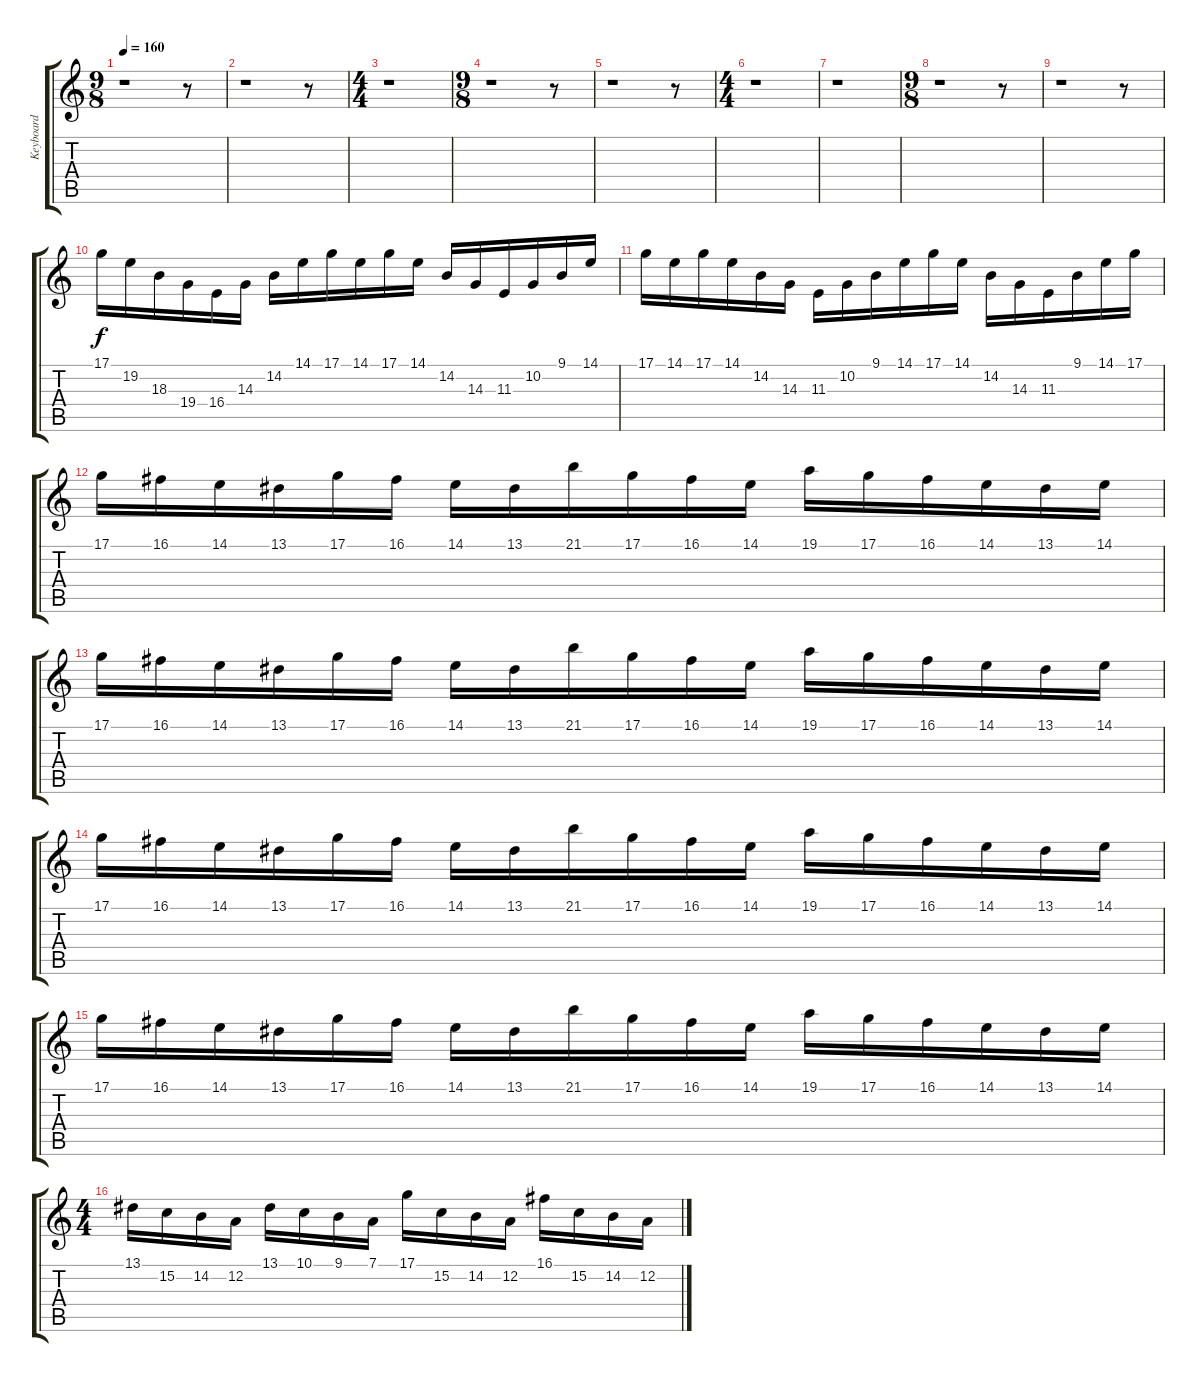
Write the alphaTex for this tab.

\track ("Keyboard" "Keyboard") {instrument lead2sawtooth}
\staff {score tabs}
\tuning (D4 A3 F3 C3 G2 D2) {hide}
\ts (9 8)
\tempo 160
\clef g2
\ks c
r.1{dy f} r.8 |
r.1 r.8 |
\ts (4 4)
r.1 |
\ts (9 8)
r.1 r.8 |
r.1 r.8 |
\ts (4 4)
r.1 |
r.1 |
\ts (9 8)
r.1 r.8 |
r.1 r.8 |
17.1.16 19.2.16 18.3.16 19.4.16 16.4.16 14.3.16 14.2.16 14.1.16 17.1.16 14.1.16 17.1.16 14.1.16 14.2.16 14.3.16 11.3.16 10.2.16 9.1.16 14.1.16 |
17.1.16 14.1.16 17.1.16 14.1.16 14.2.16 14.3.16 11.3.16 10.2.16 9.1.16 14.1.16 17.1.16 14.1.16 14.2.16 14.3.16 11.3.16 9.1.16 14.1.16 17.1.16 |
17.1.16 16.1.16 14.1.16 13.1.16 17.1.16 16.1.16 14.1.16 13.1.16 21.1.16 17.1.16 16.1.16 14.1.16 19.1.16 17.1.16 16.1.16 14.1.16 13.1.16 14.1.16 |
17.1.16 16.1.16 14.1.16 13.1.16 17.1.16 16.1.16 14.1.16 13.1.16 21.1.16 17.1.16 16.1.16 14.1.16 19.1.16 17.1.16 16.1.16 14.1.16 13.1.16 14.1.16 |
17.1.16 16.1.16 14.1.16 13.1.16 17.1.16 16.1.16 14.1.16 13.1.16 21.1.16 17.1.16 16.1.16 14.1.16 19.1.16 17.1.16 16.1.16 14.1.16 13.1.16 14.1.16 |
17.1.16 16.1.16 14.1.16 13.1.16 17.1.16 16.1.16 14.1.16 13.1.16 21.1.16 17.1.16 16.1.16 14.1.16 19.1.16 17.1.16 16.1.16 14.1.16 13.1.16 14.1.16 |
\ts (4 4)
13.1.16 15.2.16 14.2.16 12.2.16 13.1.16 10.1.16 9.1.16 7.1.16 17.1.16 15.2.16 14.2.16 12.2.16 16.1.16 15.2.16 14.2.16 12.2.16
